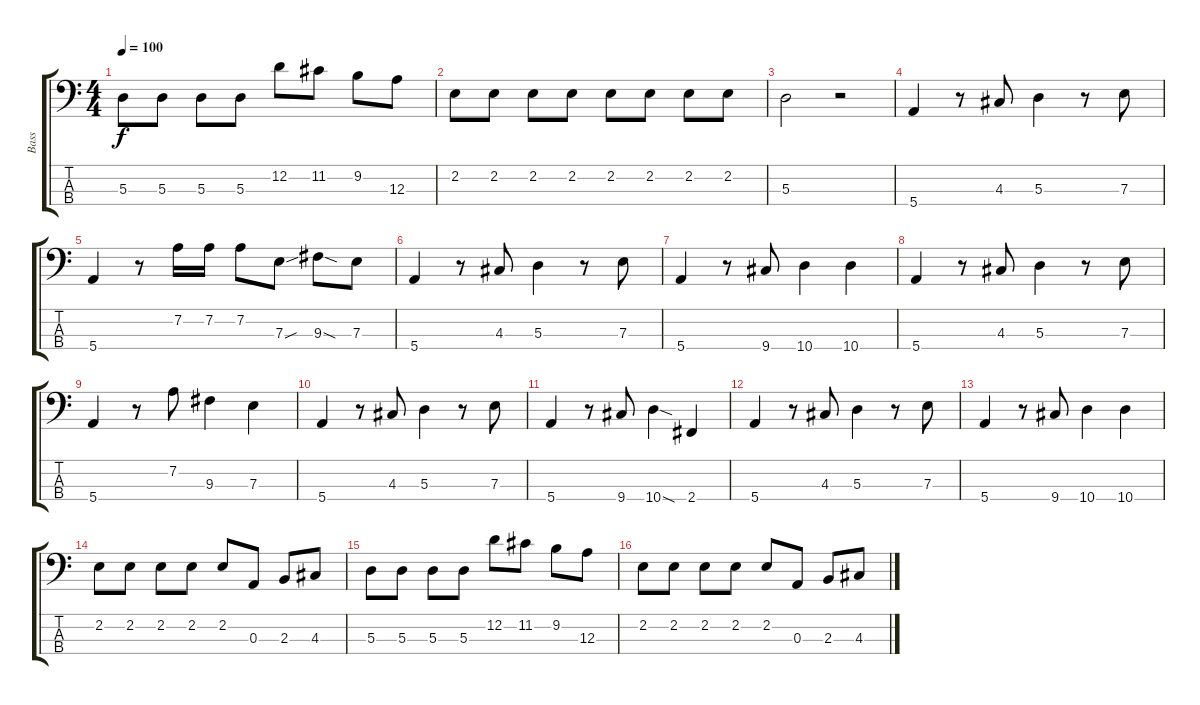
\track ("Bass" "Bass") {instrument electricbassfinger}
\staff {score tabs}
\tuning (G2 D2 A1 E1) {hide}
\ts (4 4)
\tempo 100
\clef f4
\ks c
5.3.8{dy f} 5.3.8 5.3.8 5.3.8 12.2.8 11.2.8 9.2.8 12.3.8 |
2.2.8 2.2.8 2.2.8 2.2.8 2.2.8 2.2.8 2.2.8 2.2.8 |
5.3.2 r.2 |
5.4.4 r.8 4.3.8 5.3.4 r.8 7.3.8 |
5.4.4 r.8 7.2.16 7.2.16 7.2.8 7.3{sou}.8 9.3{sod}.8 7.3.8 |
5.4.4 r.8 4.3.8 5.3.4 r.8 7.3.8 |
5.4.4 r.8 9.4.8 10.4.4 10.4.4 |
5.4.4 r.8 4.3.8 5.3.4 r.8 7.3.8 |
5.4.4 r.8 7.2.8 9.3.4 7.3.4 |
5.4.4 r.8 4.3.8 5.3.4 r.8 7.3.8 |
5.4.4 r.8 9.4.8 10.4{sod}.4 2.4.4 |
5.4.4 r.8 4.3.8 5.3.4 r.8 7.3.8 |
5.4.4 r.8 9.4.8 10.4.4 10.4.4 |
2.2.8 2.2.8 2.2.8 2.2.8 2.2.8 0.3.8 2.3.8 4.3.8 |
5.3.8 5.3.8 5.3.8 5.3.8 12.2.8 11.2.8 9.2.8 12.3.8 |
2.2.8 2.2.8 2.2.8 2.2.8 2.2.8 0.3.8 2.3.8 4.3.8
